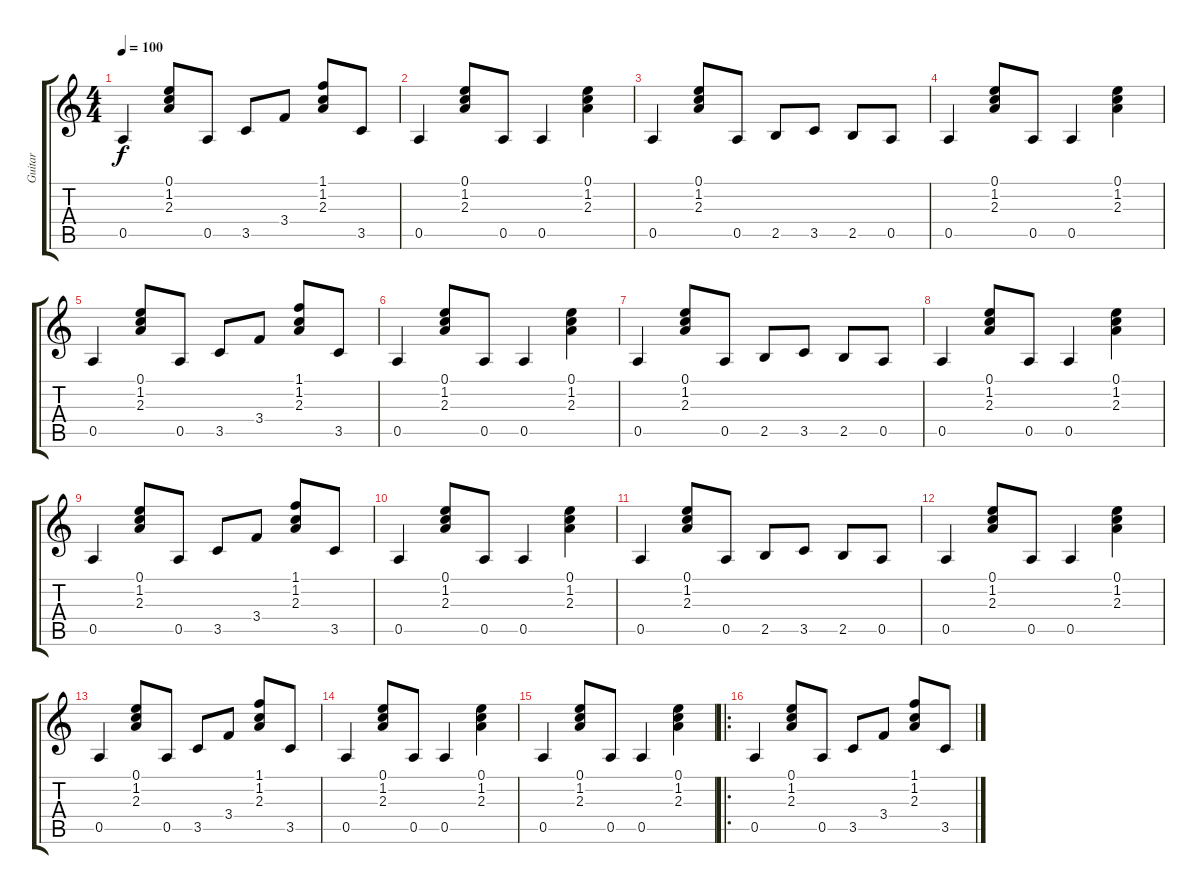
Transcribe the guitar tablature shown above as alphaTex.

\track ("Guitar" "Guitar") {instrument acousticguitarsteel}
\staff {score tabs}
\tuning (E4 B3 G3 D3 A2 E2) {hide}
\ts (4 4)
\tempo 100
\clef g2
\ks c
0.5.4{dy f} (0.1 1.2 2.3).8 0.5.8 3.5.8 3.4.8 (1.1 1.2 2.3).8 3.5.8 |
0.5.4 (0.1 1.2 2.3).8 0.5.8 0.5.4 (0.1 1.2 2.3).4 |
0.5.4 (0.1 1.2 2.3).8 0.5.8 2.5.8 3.5.8 2.5.8 0.5.8 |
0.5.4 (0.1 1.2 2.3).8 0.5.8 0.5.4 (0.1 1.2 2.3).4 |
0.5.4 (0.1 1.2 2.3).8 0.5.8 3.5.8 3.4.8 (1.1 1.2 2.3).8 3.5.8 |
0.5.4 (0.1 1.2 2.3).8 0.5.8 0.5.4 (0.1 1.2 2.3).4 |
0.5.4 (0.1 1.2 2.3).8 0.5.8 2.5.8 3.5.8 2.5.8 0.5.8 |
0.5.4 (0.1 1.2 2.3).8 0.5.8 0.5.4 (0.1 1.2 2.3).4 |
0.5.4 (0.1 1.2 2.3).8 0.5.8 3.5.8 3.4.8 (1.1 1.2 2.3).8 3.5.8 |
0.5.4 (0.1 1.2 2.3).8 0.5.8 0.5.4 (0.1 1.2 2.3).4 |
0.5.4 (0.1 1.2 2.3).8 0.5.8 2.5.8 3.5.8 2.5.8 0.5.8 |
0.5.4 (0.1 1.2 2.3).8 0.5.8 0.5.4 (0.1 1.2 2.3).4 |
0.5.4 (0.1 1.2 2.3).8 0.5.8 3.5.8 3.4.8 (1.1 1.2 2.3).8 3.5.8 |
0.5.4 (0.1 1.2 2.3).8 0.5.8 0.5.4 (0.1 1.2 2.3).4 |
0.5.4 (0.1 1.2 2.3).8 0.5.8 0.5.4 (0.1 1.2 2.3).4 |
\ro
0.5.4 (0.1 1.2 2.3).8 0.5.8 3.5.8 3.4.8 (1.1 1.2 2.3).8 3.5.8
